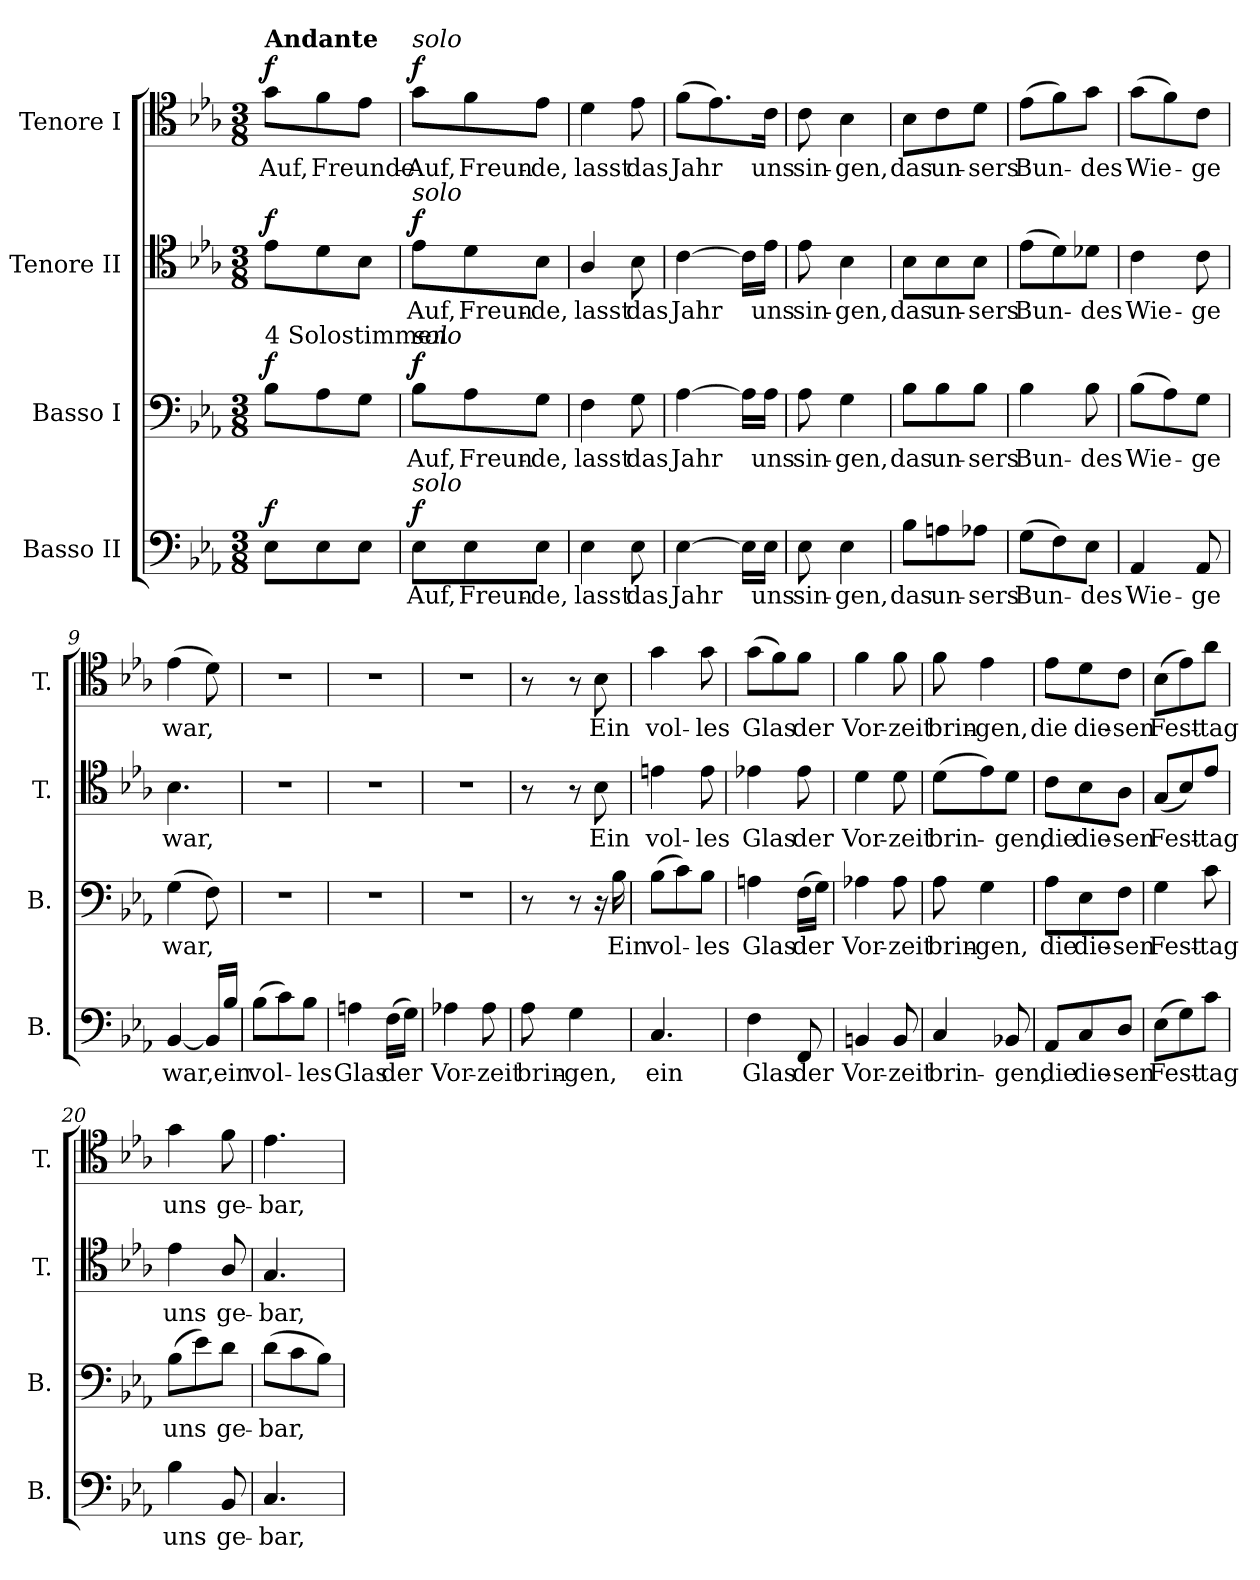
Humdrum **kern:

**kern	**text	**dynam	**kern	**text	**dynam	**kern	**text	**dynam	**kern	**text	**dynam
*part4	*part4	*part4	*part3	*part3	*part3	*part2	*part2	*part2	*part1	*part1	*part1
*staff4	*staff4	*staff4	*staff3	*staff3	*staff3	*staff2	*staff2	*staff2	*staff1	*staff1	*staff1
*I"Basso II	*	*	*I"Basso I	*	*	*I"Tenore II	*	*	*I"Tenore I	*	*
*I'B.	*	*	*I'B.	*	*	*I'T.	*	*	*I'T.	*	*
*clefF4	*	*	*clefF4	*	*	*clefC4	*	*	*clefC4	*	*
*	*	*	*	*	*	*ITrd7c12	*	*	*ITrd7c12	*	*
*k[b-e-a-]	*	*	*k[b-e-a-]	*	*	*k[b-e-a-]	*	*	*k[b-e-a-]	*	*
*E-:	*	*	*E-:	*	*	*E-:	*	*	*E-:	*	*
*M3/8	*	*	*M3/8	*	*	*M3/8	*	*	*M3/8	*	*
*MM80	*	*	*MM80	*	*	*MM80	*	*	*MM80	*	*
=1	=1	=1	=1	=1	=1	=1	=1	=1	=1	=1	=1
!	!	!	!	!	!	!	!	!	!LO:TX:a:B:t=Andante	!	!
!	!	!	!LO:TX:a:t=4 Solostimmen	!	!	!	!	!	!	!	!
!	!	!LO:DY:b	!	!	!LO:DY:b	!	!	!LO:DY:b	!	!LO:LY:b	!LO:DY:b
8E-\L	.	f	8B-\L	.	f	8E-\L	.	f	8G\L	Auf,	f
!	!	!	!	!	!	!	!	!	!	!LO:LY:b	!
8E-\	.	.	8A-\	.	.	8D\	.	.	8F\	Freunde-	.
8E-\J	.	.	8G\J	.	.	8BB-\J	.	.	8E-\J	.	.
=2	=2	=2	=2	=2	=2	=2	=2	=2	=2	=2	=2
!	!	!	!	!	!	!	!	!	!LO:TX:a:i:t=solo	!	!
!	!	!	!	!	!	!LO:TX:a:i:t=solo	!	!	!	!	!
!	!	!	!LO:TX:a:i:t=solo	!	!	!	!	!	!	!	!
!LO:TX:a:i:t=solo	!	!	!	!	!	!	!	!	!	!	!
!	!LO:LY:b	!LO:DY:b	!	!LO:LY:b	!LO:DY:b	!	!LO:LY:b	!LO:DY:b	!	!LO:LY:b	!LO:DY:b
8E-\L	Auf,	f	8B-\L	Auf,	f	8E-\L	Auf,	f	8G\L	-Auf,	f
!	!LO:LY:b	!	!	!LO:LY:b	!	!	!LO:LY:b	!	!	!LO:LY:b	!
8E-\	Freun-	.	8A-\	Freun-	.	8D\	Freun-	.	8F\	Freun-	.
!	!LO:LY:b	!	!	!LO:LY:b	!	!	!LO:LY:b	!	!	!LO:LY:b	!
8E-\J	-de,	.	8G\J	-de,	.	8BB-\J	-de,	.	8E-\J	-de,	.
=3	=3	=3	=3	=3	=3	=3	=3	=3	=3	=3	=3
!	!LO:LY:b	!	!	!LO:LY:b	!	!	!LO:LY:b	!	!	!LO:LY:b	!
4E-\	lasst	.	4F\	lasst	.	4AA-/	lasst	.	4D\	lasst	.
!	!LO:LY:b	!	!	!LO:LY:b	!	!	!LO:LY:b	!	!	!LO:LY:b	!
8E-\	das	.	8G\	das	.	8BB-\	das	.	8E-\	das	.
=4	=4	=4	=4	=4	=4	=4	=4	=4	=4	=4	=4
!	!LO:LY:b	!	!	!LO:LY:b	!	!	!LO:LY:b	!	!	!LO:LY:b	!
[4E-\	Jahr	.	[4A-\	Jahr	.	[4C\	Jahr	.	(>8F\L	Jahr	.
.	.	.	.	.	.	.	.	.	8.E-\)	.	.
16E-\LL]	.	.	16A-\LL]	.	.	16C\LL]	.	.	.	.	.
!	!LO:LY:b	!	!	!LO:LY:b	!	!	!LO:LY:b	!	!	!LO:LY:b	!
16E-\JJ	uns	.	16A-\JJ	uns	.	16E-\JJ	uns	.	16C\Jk	uns	.
=5	=5	=5	=5	=5	=5	=5	=5	=5	=5	=5	=5
!	!LO:LY:b	!	!	!LO:LY:b	!	!	!LO:LY:b	!	!	!LO:LY:b	!
8E-\	sin-	.	8A-\	sin-	.	8E-\	sin-	.	8C\	sin-	.
!	!LO:LY:b	!	!	!LO:LY:b	!	!	!LO:LY:b	!	!	!LO:LY:b	!
4E-\	-gen,	.	4G\	-gen,	.	4BB-\	-gen,	.	4BB-\	-gen,	.
=6	=6	=6	=6	=6	=6	=6	=6	=6	=6	=6	=6
!	!LO:LY:b	!	!	!LO:LY:b	!	!	!LO:LY:b	!	!	!LO:LY:b	!
8B-\L	das	.	8B-\L	das	.	8BB-\L	das	.	8BB-\L	das	.
!	!LO:LY:b	!	!	!LO:LY:b	!	!	!LO:LY:b	!	!	!LO:LY:b	!
8An\	un-	.	8B-\	un-	.	8BB-\	un-	.	8C\	un-	.
!	!LO:LY:b	!	!	!LO:LY:b	!	!	!LO:LY:b	!	!	!LO:LY:b	!
8A-X\J	-sers	.	8B-\J	-sers	.	8BB-\J	-sers	.	8D\J	-sers	.
!!LO:LB:g=z
=7	=7	=7	=7	=7	=7	=7	=7	=7	=7	=7	=7
!	!LO:LY:b	!	!	!LO:LY:b	!	!	!LO:LY:b	!	!	!LO:LY:b	!
(>8G\L	Bun-	.	4B-\	Bun-	.	(>8E-\L	Bun-	.	(>8E-\L	Bun-	.
8F\)	.	.	.	.	.	8D\)	.	.	8F\)	.	.
!	!LO:LY:b	!	!	!LO:LY:b	!	!	!LO:LY:b	!	!	!LO:LY:b	!
8E-\J	-des	.	8B-\	-des	.	8D-X\J	-des	.	8G\J	-des	.
=8	=8	=8	=8	=8	=8	=8	=8	=8	=8	=8	=8
!	!LO:LY:b	!	!	!LO:LY:b	!	!	!LO:LY:b	!	!	!LO:LY:b	!
4AA-/	Wie-	.	(>8B-\L	Wie-	.	4C\	Wie-	.	(>8G\L	Wie-	.
.	.	.	8A-\)	.	.	.	.	.	8F\)	.	.
!	!LO:LY:b	!	!	!LO:LY:b	!	!	!LO:LY:b	!	!	!LO:LY:b	!
8AA-/	-ge	.	8G\J	-ge	.	8C\	-ge	.	8C\J	-ge	.
=9	=9	=9	=9	=9	=9	=9	=9	=9	=9	=9	=9
!	!LO:LY:b	!	!	!LO:LY:b	!	!	!LO:LY:b	!	!	!LO:LY:b	!
[4BB-/	war,	.	(>4G\	war,	.	4.BB-\	war,	.	(>4E-\	war,	.
16BB-/LL]	.	.	8F\)	.	.	.	.	.	8D\)	.	.
!	!LO:LY:b	!	!	!	!	!	!	!	!	!	!
16B-/JJ	ein	.	.	.	.	.	.	.	.	.	.
=10	=10	=10	=10	=10	=10	=10	=10	=10	=10	=10	=10
!	!LO:LY:b	!	!	!	!	!	!	!	!	!	!
(>8B-\L	vol-	.	4.r	.	.	4.r	.	.	4.r	.	.
8c\)	.	.	.	.	.	.	.	.	.	.	.
!	!LO:LY:b	!	!	!	!	!	!	!	!	!	!
8B-\J	-les	.	.	.	.	.	.	.	.	.	.
=11	=11	=11	=11	=11	=11	=11	=11	=11	=11	=11	=11
!	!LO:LY:b	!	!	!	!	!	!	!	!	!	!
4An\	Glas	.	4.r	.	.	4.r	.	.	4.r	.	.
!	!LO:LY:b	!	!	!	!	!	!	!	!	!	!
(>16F\LL	der	.	.	.	.	.	.	.	.	.	.
16G\JJ)	.	.	.	.	.	.	.	.	.	.	.
=12	=12	=12	=12	=12	=12	=12	=12	=12	=12	=12	=12
!	!LO:LY:b	!	!	!	!	!	!	!	!	!	!
4A-X\	Vor-	.	4.r	.	.	4.r	.	.	4.r	.	.
!	!LO:LY:b	!	!	!	!	!	!	!	!	!	!
8A-\	-zeit	.	.	.	.	.	.	.	.	.	.
=13	=13	=13	=13	=13	=13	=13	=13	=13	=13	=13	=13
!	!LO:LY:b	!	!	!	!	!	!	!	!	!	!
8A-\	brin-	.	8r	.	.	8r	.	.	8r	.	.
!	!LO:LY:b	!	!	!	!	!	!	!	!	!	!
4G\	-gen,	.	8r	.	.	8r	.	.	8r	.	.
!	!	!	!	!	!	!	!LO:LY:b	!	!	!LO:LY:b	!
.	.	.	16r	.	.	8BB-\	Ein	.	8BB-\	Ein	.
!	!	!	!	!LO:LY:b	!	!	!	!	!	!	!
.	.	.	16B-\	Ein	.	.	.	.	.	.	.
=14	=14	=14	=14	=14	=14	=14	=14	=14	=14	=14	=14
!	!LO:LY:b	!	!	!LO:LY:b	!	!	!LO:LY:b	!	!	!LO:LY:b	!
4.C/	ein	.	(>8B-\L	vol-	.	4En\	vol-	.	4G\	vol-	.
.	.	.	8c\)	.	.	.	.	.	.	.	.
!	!	!	!	!LO:LY:b	!	!	!LO:LY:b	!	!	!LO:LY:b	!
.	.	.	8B-\J	-les	.	8E\	-les	.	8G\	-les	.
=15	=15	=15	=15	=15	=15	=15	=15	=15	=15	=15	=15
!	!LO:LY:b	!	!	!LO:LY:b	!	!	!LO:LY:b	!	!	!LO:LY:b	!
4F\	Glas	.	4An\	Glas	.	4E-X\	Glas	.	(>8G\L	Glas	.
.	.	.	.	.	.	.	.	.	8F\)	.	.
!	!LO:LY:b	!	!	!LO:LY:b	!	!	!LO:LY:b	!	!	!LO:LY:b	!
8FF/	der	.	(>16F\LL	der	.	8E-\	der	.	8F\J	der	.
.	.	.	16G\JJ)	.	.	.	.	.	.	.	.
!!LO:PB:g=z
=16	=16	=16	=16	=16	=16	=16	=16	=16	=16	=16	=16
!	!LO:LY:b	!	!	!LO:LY:b	!	!	!LO:LY:b	!	!	!LO:LY:b	!
4BBn/	Vor-	.	4A-X\	Vor-	.	4D\	Vor-	.	4F\	Vor-	.
!	!LO:LY:b	!	!	!LO:LY:b	!	!	!LO:LY:b	!	!	!LO:LY:b	!
8BB/	-zeit	.	8A-\	-zeit	.	8D\	-zeit	.	8F\	-zeit	.
=17	=17	=17	=17	=17	=17	=17	=17	=17	=17	=17	=17
!	!LO:LY:b	!	!	!LO:LY:b	!	!	!LO:LY:b	!	!	!LO:LY:b	!
4C/	brin-	.	8A-\	brin-	.	(>8D\L	brin-	.	8F\	brin-	.
!	!	!	!	!LO:LY:b	!	!	!	!	!	!LO:LY:b	!
.	.	.	4G\	-gen,	.	8E-\)	.	.	4E-\	-gen,	.
!	!LO:LY:b	!	!	!	!	!	!LO:LY:b	!	!	!	!
8BB-X/	-gen,	.	.	.	.	8D\J	-gen,	.	.	.	.
=18	=18	=18	=18	=18	=18	=18	=18	=18	=18	=18	=18
!	!LO:LY:b	!	!	!LO:LY:b	!	!	!LO:LY:b	!	!	!LO:LY:b	!
8AA-/L	die	.	8A-\L	die	.	8C\L	die	.	8E-\L	die	.
!	!LO:LY:b	!	!	!LO:LY:b	!	!	!LO:LY:b	!	!	!LO:LY:b	!
8C/	die-	.	8E-\	die-	.	8BB-\	die-	.	8D\	die-	.
!	!LO:LY:b	!	!	!LO:LY:b	!	!	!LO:LY:b	!	!	!LO:LY:b	!
8D/J	-sen	.	8F\J	-sen	.	8AA-\J	-sen	.	8C\J	-sen	.
=19	=19	=19	=19	=19	=19	=19	=19	=19	=19	=19	=19
!	!LO:LY:b	!	!	!LO:LY:b	!	!	!LO:LY:b	!	!	!LO:LY:b	!
(>8E-\L	Fest-	.	4G\	Fest-	.	(<8GG/L	Fest-	.	(>8BB-\L	Fest-	.
8G\)	.	.	.	.	.	8BB-/)	.	.	8E-\)	.	.
!	!LO:LY:b	!	!	!LO:LY:b	!	!	!LO:LY:b	!	!	!LO:LY:b	!
8c\J	-tag	.	8c\	-tag	.	8E-/J	-tag	.	8A-\J	-tag	.
=20	=20	=20	=20	=20	=20	=20	=20	=20	=20	=20	=20
!	!LO:LY:b	!	!	!LO:LY:b	!	!	!LO:LY:b	!	!	!LO:LY:b	!
4B-\	uns	.	(>8B-\L	uns	.	4E-\	uns	.	4G\	uns	.
.	.	.	8e-\)	.	.	.	.	.	.	.	.
!	!LO:LY:b	!	!	!LO:LY:b	!	!	!LO:LY:b	!	!	!LO:LY:b	!
8BB-/	ge-	.	8d\J	ge-	.	8AA-/	ge-	.	8F\	ge-	.
=21	=21	=21	=21	=21	=21	=21	=21	=21	=21	=21	=21
!	!LO:LY:b	!	!	!LO:LY:b	!	!	!LO:LY:b	!	!	!LO:LY:b	!
4.C/	-bar,	.	(>8d\L	-bar,	.	4.GG/	-bar,	.	4.E-\	-bar,	.
.	.	.	8c\	.	.	.	.	.	.	.	.
.	.	.	8B-\J)	.	.	.	.	.	.	.	.
=	=	=	=	=	=	=	=	=	=	=	=
*-	*-	*-	*-	*-	*-	*-	*-	*-	*-	*-	*-
